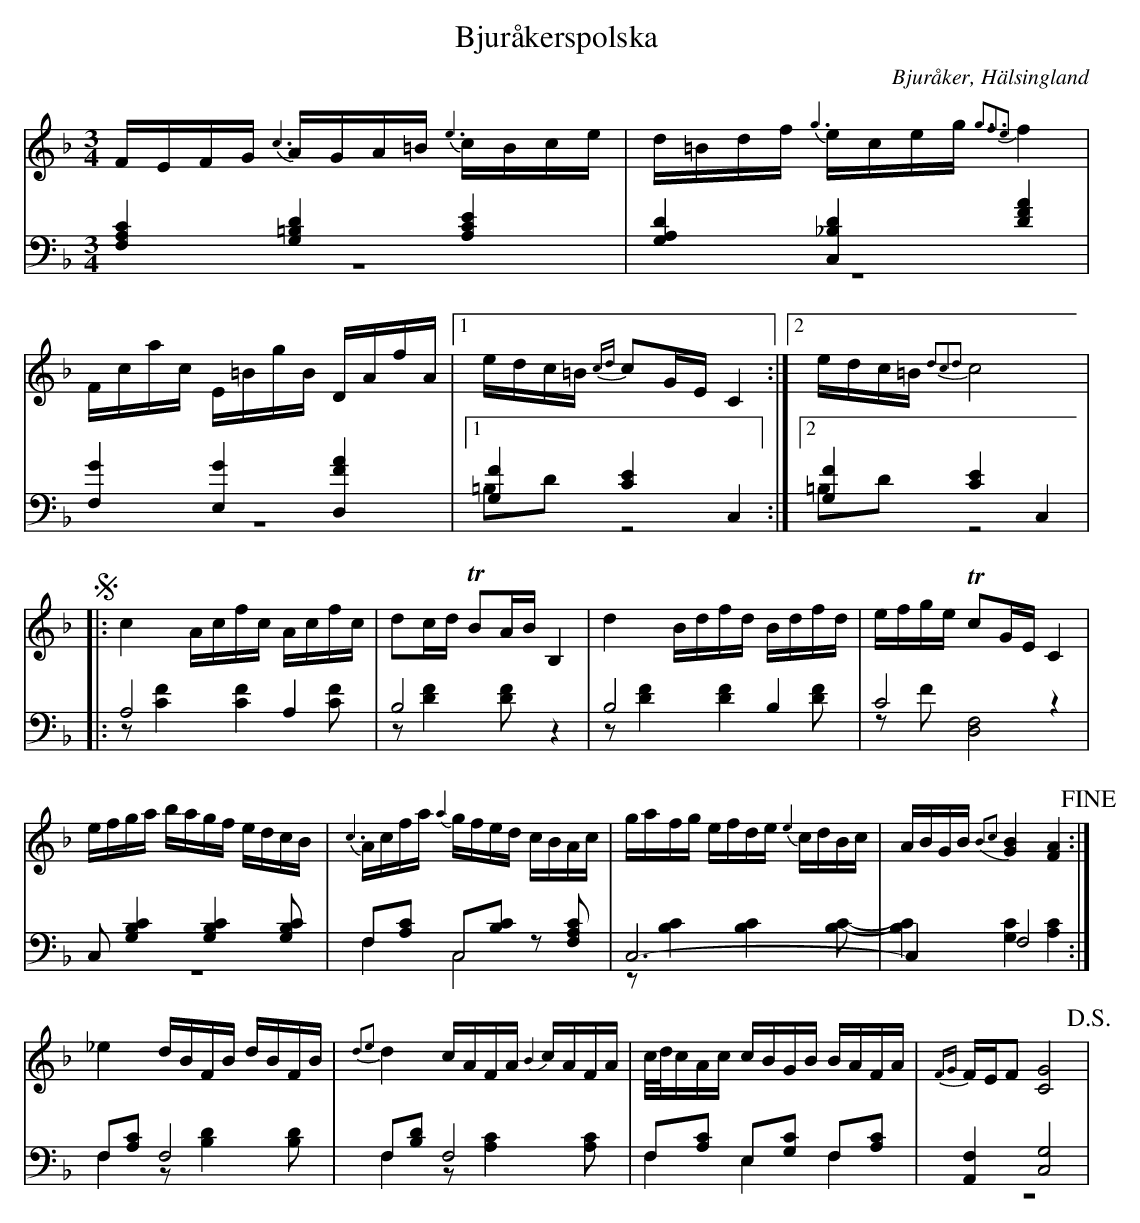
X:1
T: Bjuråkerspolska
O: Bjuråker, Hälsingland
M: 3/4
L: 1/16
K: F
V:1
V:2
V:3 merge
V:1
FEFG {c3}AGA=B {e3}cBce|d=Bdf {g3}eceg {g3f3e2}f4|Fcac E=BgB DAfA|1 edc=B {cd}c2GE C4:|2 edc=B {d2c2d2}c8 |
!segno! |:c4 Acfc Acfc|d2cd TB2AB B,4|d4 Bdfd Bdfd|efge Tc2GE C4|
efga bagf edcB|{c3}Acfa {a2}gfed cBAc|gafg efde {e2}cdBc|ABGB {B2c2}[G4B4] [F4A4] !fine!:|
_e4 dBFB dBFB|{d2e2}d4 cAFA {B2}cAFA|c/d/cAc cBGB BAFA|{FG}FEF2 [C8G8] !D.S.!|
V:2 clef=bass
[F,4A,4C4] [G,4=B,4D4] [A,4C4E4]|[G,4A,4D4] [C,4_B,4D4] [D4F4A4]|[F,4G4] [E,4G4] [D,4F4A4]|1 [G,4F4] [C4E4] C,4:|2 [G,4F4] [C4E4] C,4 |
|:A,8 A,4|B,8 z4|B,8  B,4|C8 z4|
C,2 [G,4B,4C4] [G,4B,4C4] [G,2B,2C2]|F,2[A,2C2] C,2[B,2C2] z2 [F,2A,2C2]|C,12-|C,4 F,8:|
F,2[A,2C2] F,8|F,2[B,2D2] F,8|F,2[A,2C2] E,2[G,2C2] F,2[A,2C2]|[A,,4F,4] [C,8G,8] |
V:3 clef=bass
z12|z12|z12|1 =B,2D2 z8:|2 =B,2D2 z8|
|:z2 [C4F4] [C4F4] [C2F2]|z2 [D4F4] [D2F2] z4|z2 [D4F4] [D4F4] [D2F2]|z2 F2 [D,8F,8]|
z12|F,4 C,8|z2 [B,4C4] [B,4C4] [B,2C2]-|[B,4C4] [G,4C4] [A,4C4]:|
F,4 z2 [B,4D4] [B,2D2]|F,4 z2 [A,4C4] [A,2C2]|F,4 E,4 F,4|z12|
